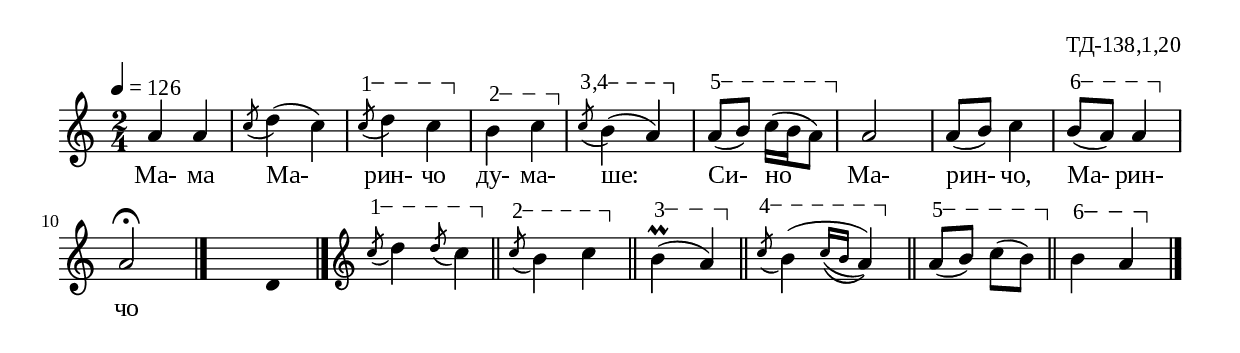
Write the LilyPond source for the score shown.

%{
TD_138_1_20
%}

\include "td-preamble.ly"

\score {
\relative c'' {
 \tempo 4 = 126
  \time 2/4
 a4 a | \acciaccatura c8 d4( c4) | 
\varA 
 \acciaccatura c8\startTextSpan d4 c4\stopTextSpan | 
\varB 
 b\startTextSpan c\stopTextSpan | 
\varCD 
 \acciaccatura c8\startTextSpan b4( a4\stopTextSpan) | 
\varE 
 a8\startTextSpan([ b]) c16([ b a8\stopTextSpan]) | 
 a2 | a8([ b]) c4 | 
\varF
 b8\startTextSpan([ a]) a4\stopTextSpan | a2\fermata
 \bar "|." 
 s4 \fixB d,4 \fixC 
 \bar "|."
 \endm
 \varA 
 \acciaccatura c'8\startTextSpan d4  \acciaccatura d8 c4\stopTextSpan \bar "||"
\varB 
 \acciaccatura c8\startTextSpan b4 c\stopTextSpan \bar "||" 
\varC 
 b4\prall\startTextSpan( a4\stopTextSpan) \bar "||"
\varD 
\acciaccatura c8\startTextSpan b4(  \acciaccatura { c16[\( b] } a4\stopTextSpan)\) \bar "||"
\varE
 a8\startTextSpan([ b]) c8([ b\stopTextSpan]) \bar "||" 
 \varF
 b4\startTextSpan a4\stopTextSpan
 \bar "|."
}
\addlyrics { Ма- ма Ма- рин- чо ду- ма- ше: Си- но Ма- рин- чо, Ма- рин- чо }
%
\layout {
  indent = #0
  line-width = 190\mm
  ragged-right=##f
}
%
\midi { 
	\context {
		\Score
		tempoWholesPerMinute = #(ly:make-moment 126 4)
		}
	}
}
%
\header{
  opus = "ТД-138,1,20"
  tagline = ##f
}


